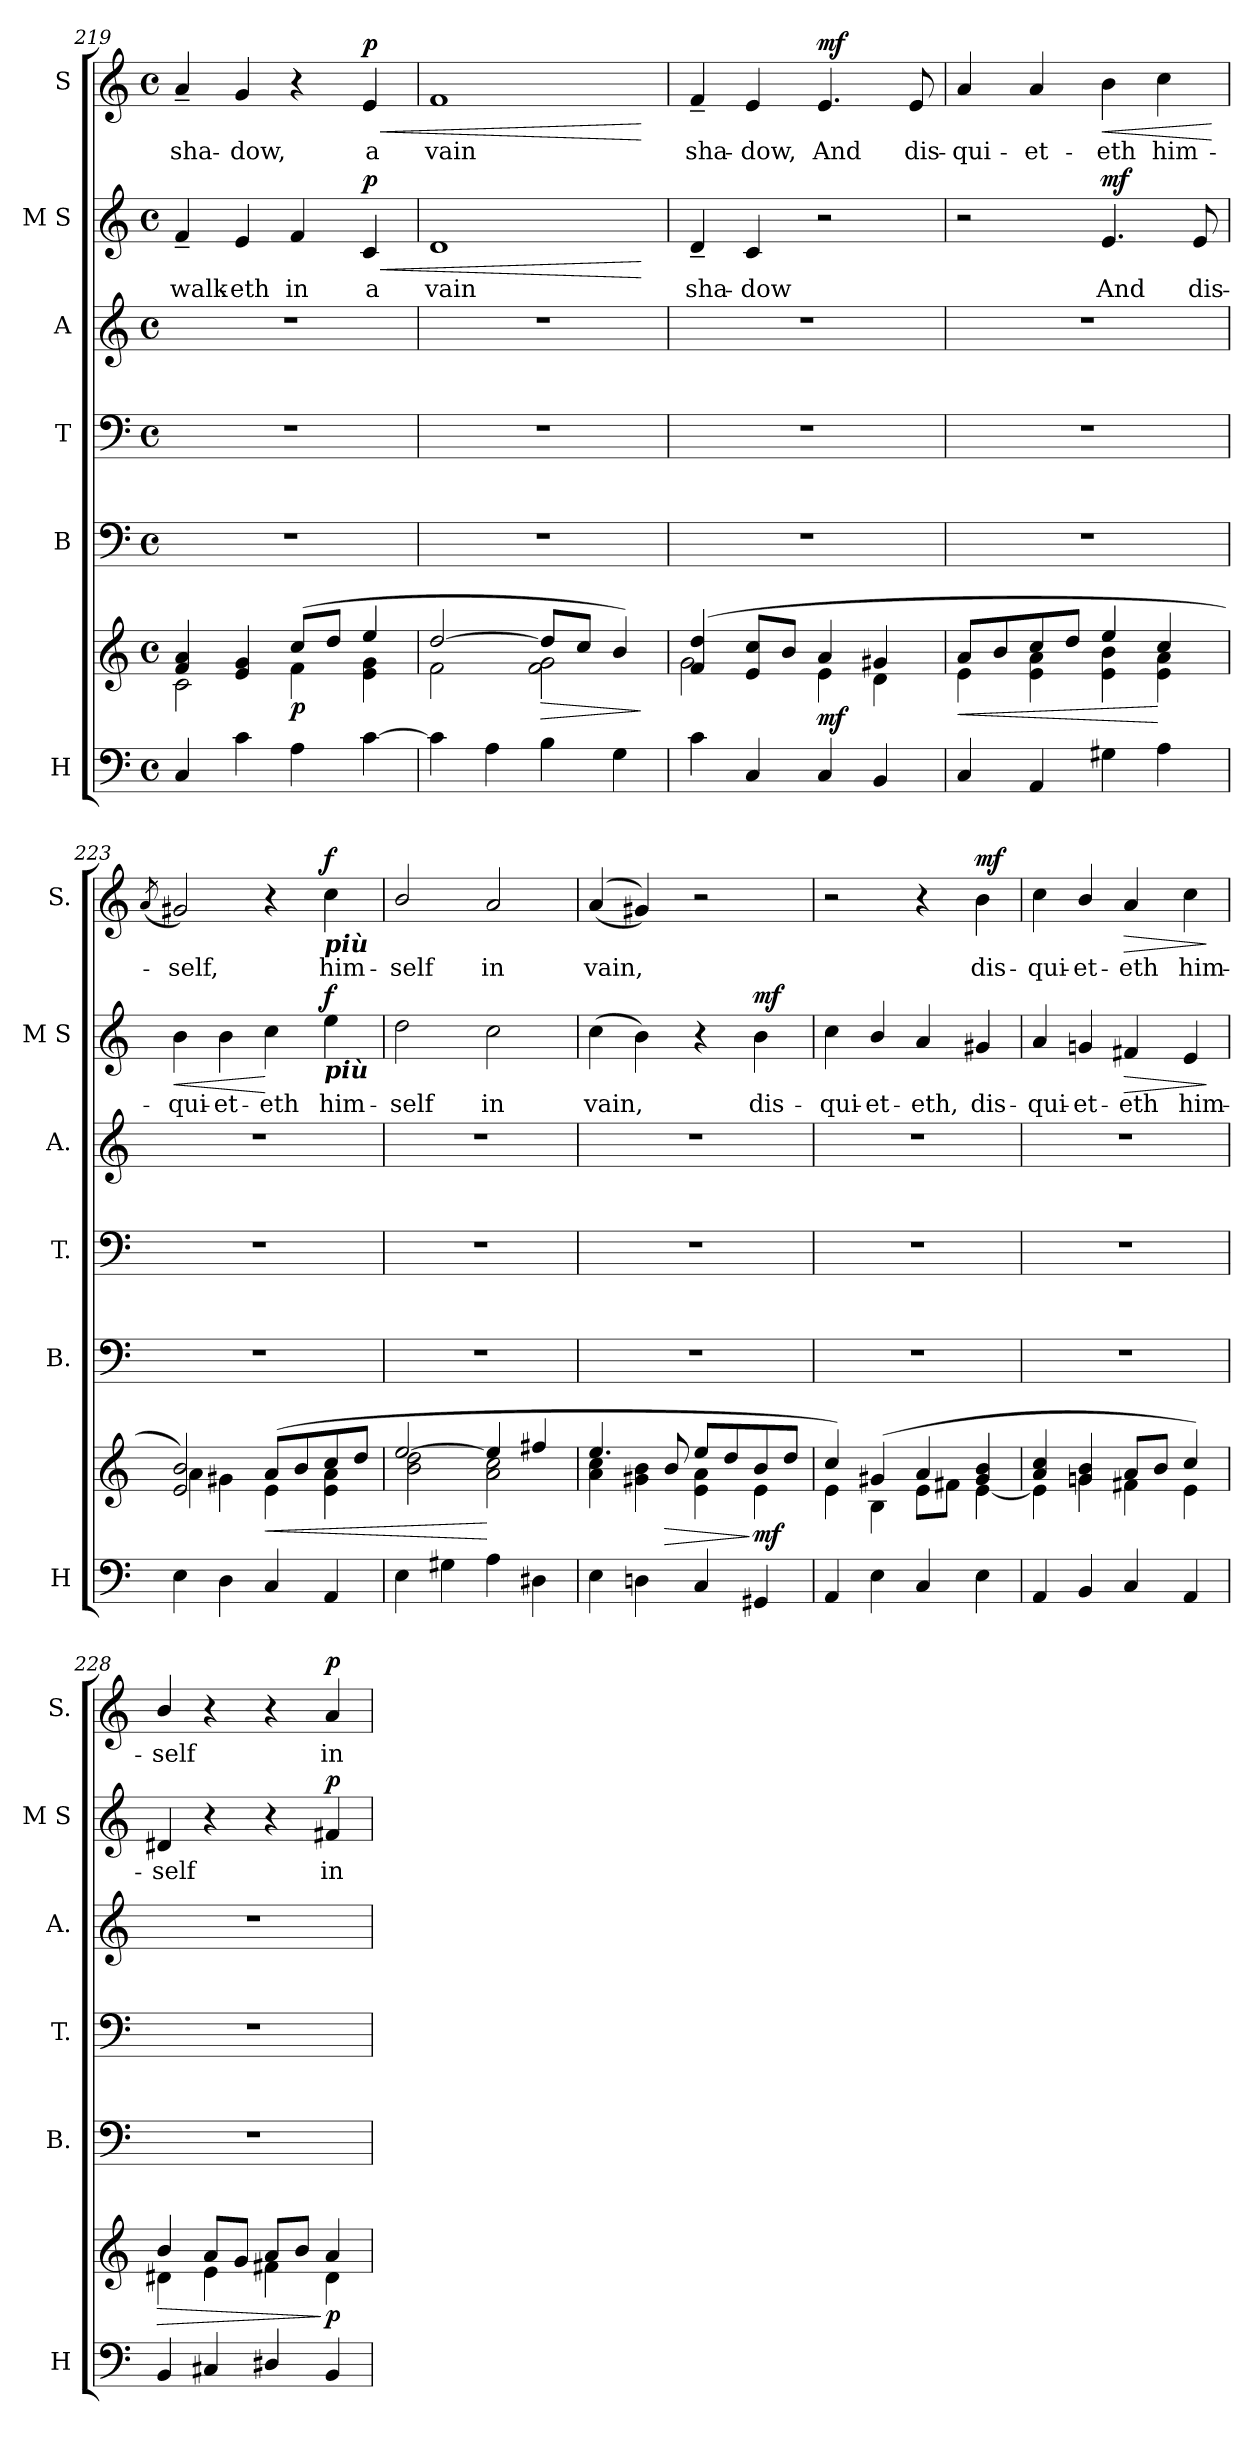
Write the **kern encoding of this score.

**kern	**kern	**dynam	**kern	**kern	**kern	**kern	**text	**dynam	**kern	**text	**dynam
*part6	*part6	*part6	*part5	*part4	*part3	*part2	*part2	*part2	*part1	*part1	*part1
*staff7	*staff6	*staff6/7	*staff5	*staff4	*staff3	*staff2	*staff2	*staff2	*staff1	*staff1	*staff1
*I"H	*	*	*I"B	*I"T	*I"A	*I"M S	*	*	*I"S	*	*
*I'H	*	*	*I'B.	*I'T.	*I'A.	*I'M S	*	*	*I'S.	*	*
*clefF4	*clefG2	*	*clefF4	*clefF4	*clefG2	*clefG2	*	*	*clefG2	*	*
*k[]	*k[]	*	*k[]	*k[]	*k[]	*k[]	*	*	*k[]	*	*
*M4/4	*M4/4	*	*M4/4	*M4/4	*M4/4	*M4/4	*	*	*M4/4	*	*
*met(c)	*met(c)	*	*met(c)	*met(c)	*met(c)	*met(c)	*	*	*met(c)	*	*
=219	=219	=219	=219	=219	=219	=219	=219	=219	=219	=219	=219
*	*^	*	*	*	*	*	*	*	*	*	*
!	!	!	!	!	!	!	!	!LO:LY:b	!	!	!LO:LY:b	!
(>4C/	4f/ 4a/	2c\	.	1r	1r	1r	4f~/	walk-	.	4a~/	sha-	.
!	!	!	!	!	!	!	!	!LO:LY:b	!	!	!LO:LY:b	!
4c\	4e/ 4g/	.	.	.	.	.	4e/	-eth	.	4g/	-dow,	.
!	!	!	!LO:DY:b	!	!	!	!	!LO:LY:b	!	!	!	!
4A\	(8cc/L	4f\	p	.	.	.	4f/	in	.	4r	.	.
.	8dd/J	.	.	.	.	.	.	.	.	.	.	.
!	!	!	!	!	!	!	!	!LO:LY:b	!LO:HP:b	!	!LO:LY:b	!LO:HP:b
!	!	!	!	!	!	!	!	!	!LO:DY:n=1:b	!	!	!LO:DY:n=1:b
[4c\	4ee/	4e\ 4g\	.	.	.	.	4c/	a	< p	4e/	a	< p
=220	=220	=220	=220	=220	=220	=220	=220	=220	=220	=220	=220	=220
!	!	!	!	!	!	!	!	!LO:LY:b	!	!	!LO:LY:b	!
4c\]	[2dd/	2f\	.	1r	1r	1r	1d	vain	.	1f	vain	.
4A\	.	.	.	.	.	.	.	.	.	.	.	.
!	!	!	!LO:HP:b	!	!	!	!	!	!	!	!	!
4B\	8dd/L]	2f\ 2g\	>	.	.	.	.	.	.	.	.	.
.	8cc/J	.	.	.	.	.	.	.	.	.	.	.
4G\	4b/)	.	.	.	.	.	.	.	.	.	.	.
*	*v	*v	*	*	*	*	*	*	*	*	*	*
.	.	]	.	.	.	.	.	[	.	.	[
=221	=221	=221	=221	=221	=221	=221	=221	=221	=221	=221	=221
*	*^	*	*	*	*	*	*	*	*	*	*
!	!	!	!	!	!	!	!	!LO:LY:b	!	!	!LO:LY:b	!
4c\	(>4f/ 4dd/	2g\	.	1r	1r	1r	4d~/	sha-	.	4f~/	sha-	.
!	!	!	!	!	!	!	!	!LO:LY:b	!	!	!LO:LY:b	!
4C/	8e/ 8cc/L	.	.	.	.	.	4c/	-dow	.	4e/	-dow,	.
.	8b/J	.	.	.	.	.	.	.	.	.	.	.
!	!	!	!LO:DY:b	!	!	!	!	!	!	!	!LO:LY:b	!LO:DY:b
4C/	4a/	4e\	mf	.	.	.	2r	.	.	4.e/	And	mf
4BB/	4g#X/	4d\	.	.	.	.	.	.	.	.	.	.
!	!	!	!	!	!	!	!	!	!	!	!LO:LY:b	!
.	.	.	.	.	.	.	.	.	.	8e/	dis-	.
=222	=222	=222	=222	=222	=222	=222	=222	=222	=222	=222	=222	=222
!	!	!	!LO:HP:b	!	!	!	!	!	!	!	!LO:LY:b	!
4C/	8a/L	4e\	<	1r	1r	1r	2r	.	.	4a/	-qui-	.
.	8b/	.	.	.	.	.	.	.	.	.	.	.
!	!	!	!	!	!	!	!	!	!	!	!LO:LY:b	!
4AA/	8cc/	4e\ 4a\	.	.	.	.	.	.	.	4a/	-et-	.
.	8dd/J	.	.	.	.	.	.	.	.	.	.	.
!	!	!	!	!	!	!	!	!LO:LY:b	!LO:DY:b	!	!LO:LY:b	!LO:HP:b
4G#X\	4ee/	4e\ 4b\	.	.	.	.	4.e/	And	mf	4b\	-eth	<
!	!	!	!	!	!	!	!	!	!	!	!LO:LY:b	!
4A\	4cc/	4e\ 4a\	[	.	.	.	.	.	.	4cc\	him-	.
!	!	!	!	!	!	!	!	!LO:LY:b	!	!	!	!
.	.	.	.	.	.	.	8e/	dis-	.	.	.	.
*	*v	*v	*	*	*	*	*	*	*	*	*	*
.	.	.	.	.	.	.	.	.	.	.	[
!!LO:PB:g=z
=223	=223	=223	=223	=223	=223	=223	=223	=223	=223	=223	=223
.	.	.	.	.	.	.	.	.	(8qa/	.	.
*	*^	*	*	*	*	*	*	*	*	*	*
!	!	!	!	!	!	!	!	!LO:LY:b	!LO:HP:b	!	!LO:LY:b	!
4E\	2e/ 2b/)	4a\	.	1r	1r	1r	4b\	-qui-	<	2g#X/)	-self,	.
!	!	!	!	!	!	!	!	!LO:LY:b	!	!	!	!
4D\	.	4g#X\	.	.	.	.	4b\	-et-	.	.	.	.
!	!	!	!LO:HP:b	!	!	!	!	!LO:LY:b	!	!	!	!
4C/	(>8a/L	4e\	<	.	.	.	4cc\	-eth	[	4r	.	.
.	8b/	.	.	.	.	.	.	.	.	.	.	.
!	!	!	!	!	!	!	!	!	!	!LO:TX:b:Bi:t=più	!	!
!	!	!	!	!	!	!	!LO:TX:b:Bi:t=più	!	!	!	!	!
!	!	!	!	!	!	!	!	!LO:LY:b	!LO:DY:b	!	!LO:LY:b	!LO:DY:b
4AA/	8cc/	4e\ 4a\	.	.	.	.	4ee\	him-	f	4cc\	him-	f
.	8dd/J	.	.	.	.	.	.	.	.	.	.	.
=224	=224	=224	=224	=224	=224	=224	=224	=224	=224	=224	=224	=224
!	!	!	!	!	!	!	!	!LO:LY:b	!	!	!LO:LY:b	!
4E\	[2ee/	2b\ 2dd\	.	1r	1r	1r	2dd\	-self	.	2b/	-self	.
4G#X\	.	.	.	.	.	.	.	.	.	.	.	.
!	!	!	!	!	!	!	!	!LO:LY:b	!	!	!LO:LY:b	!
4A\	4ee/]	2a\ 2cc\	[	.	.	.	2cc\	in	.	2a/	in	.
4D#X\	4ff#X/	.	.	.	.	.	.	.	.	.	.	.
=225	=225	=225	=225	=225	=225	=225	=225	=225	=225	=225	=225	=225
!	!	!	!	!	!	!	!	!LO:LY:b	!	!	!LO:LY:b	!
4E\	4.ee/	4a\ 4cc\	.	1r	1r	1r	(>4cc\	vain,	.	((4a/	vain,	.
4Dn\	.	4g#X\ 4b\	.	.	.	.	4b\)	.	.	4g#X/))	.	.
!	!	!	!LO:HP:b	!	!	!	!	!	!	!	!	!
.	8b/	.	>	.	.	.	.	.	.	.	.	.
4C/	8ee/L	4e\ 4a\	.	.	.	.	4r	.	.	2r	.	.
.	8dd/	.	.	.	.	.	.	.	.	.	.	.
!	!	!	!LO:DY:n=1:b	!	!	!	!	!LO:LY:b	!LO:DY:b	!	!	!
4GG#X/	8b/	4e\	] mf	.	.	.	4b\	dis-	mf	.	.	.
.	8dd/J	.	.	.	.	.	.	.	.	.	.	.
=226	=226	=226	=226	=226	=226	=226	=226	=226	=226	=226	=226	=226
!	!	!	!	!	!	!	!	!LO:LY:b	!	!	!	!
(>4AA/	4cc/)	4e\	.	1r	1r	1r	4cc\	-qui-	.	2r	.	.
!	!	!	!	!	!	!	!	!LO:LY:b	!	!	!	!
4E\	(4g#X/	4B\	.	.	.	.	4b/	-et-	.	.	.	.
!	!	!	!	!	!	!	!	!LO:LY:b	!	!	!	!
4C/	4a/	8e\L	.	.	.	.	4a/	-eth,	.	4r	.	.
.	.	8f#X\J	.	.	.	.	.	.	.	.	.	.
!	!	!	!	!	!	!	!	!LO:LY:b	!	!	!LO:LY:b	!LO:DY:b
4E\	4g#/ 4b/	[4e\	.	.	.	.	4g#X/	dis-	.	4b\	dis-	mf
=227	=227	=227	=227	=227	=227	=227	=227	=227	=227	=227	=227	=227
!	!	!	!	!	!	!	!	!LO:LY:b	!	!	!LO:LY:b	!
4AA/	4a/ 4cc/	4e\]	.	1r	1r	1r	4a/	-qui-	.	4cc\	-qui-	.
!	!	!	!	!	!	!	!	!LO:LY:b	!	!	!LO:LY:b	!
4BB/	4gn/ 4b/	4gn\	.	.	.	.	4gn/	-et-	.	4b/	-et-	.
!	!	!	!	!	!	!	!	!LO:LY:b	!LO:HP:b	!	!LO:LY:b	!LO:HP:b
4C/	8a/L	4f#X\	.	.	.	.	4f#X/	-eth	>	4a/	-eth	>
.	8b/J	.	.	.	.	.	.	.	.	.	.	.
!	!	!	!	!	!	!	!	!LO:LY:b	!	!	!LO:LY:b	!
4AA/	4cc/)	4e\	.	.	.	.	4e/	him-	.	4cc\	him-	.
*	*v	*v	*	*	*	*	*	*	*	*	*	*
.	.	.	.	.	.	.	.	]	.	.	]
!!LO:PB:g=z
=228	=228	=228	=228	=228	=228	=228	=228	=228	=228	=228	=228
!	!	!LO:HP:b	!	!	!	!	!LO:LY:b	!	!	!LO:LY:b	!
*	*^	*	*	*	*	*	*	*	*	*	*
4BB/	4b/	4d#X\	>	1r	1r	1r	4d#X/	-self	.	4b/	-self	.
4C#X/	8a/L	4e\	.	.	.	.	4r	.	.	4r	.	.
.	8g/J	.	.	.	.	.	.	.	.	.	.	.
4D#X/	8a/L	4f#X\	.	.	.	.	4r	.	.	4r	.	.
.	8b/J	.	.	.	.	.	.	.	.	.	.	.
!	!	!	!LO:DY:n=1:b	!	!	!	!	!LO:LY:b	!LO:DY:b	!	!LO:LY:b	!LO:DY:b
4BB/	4a/	4d#\	] p	.	.	.	4f#X/	in	p	4a/	in	p
*	*v	*v	*	*	*	*	*	*	*	*	*	*
=	=	=	=	=	=	=	=	=	=	=	=
*-	*-	*-	*-	*-	*-	*-	*-	*-	*-	*-	*-
